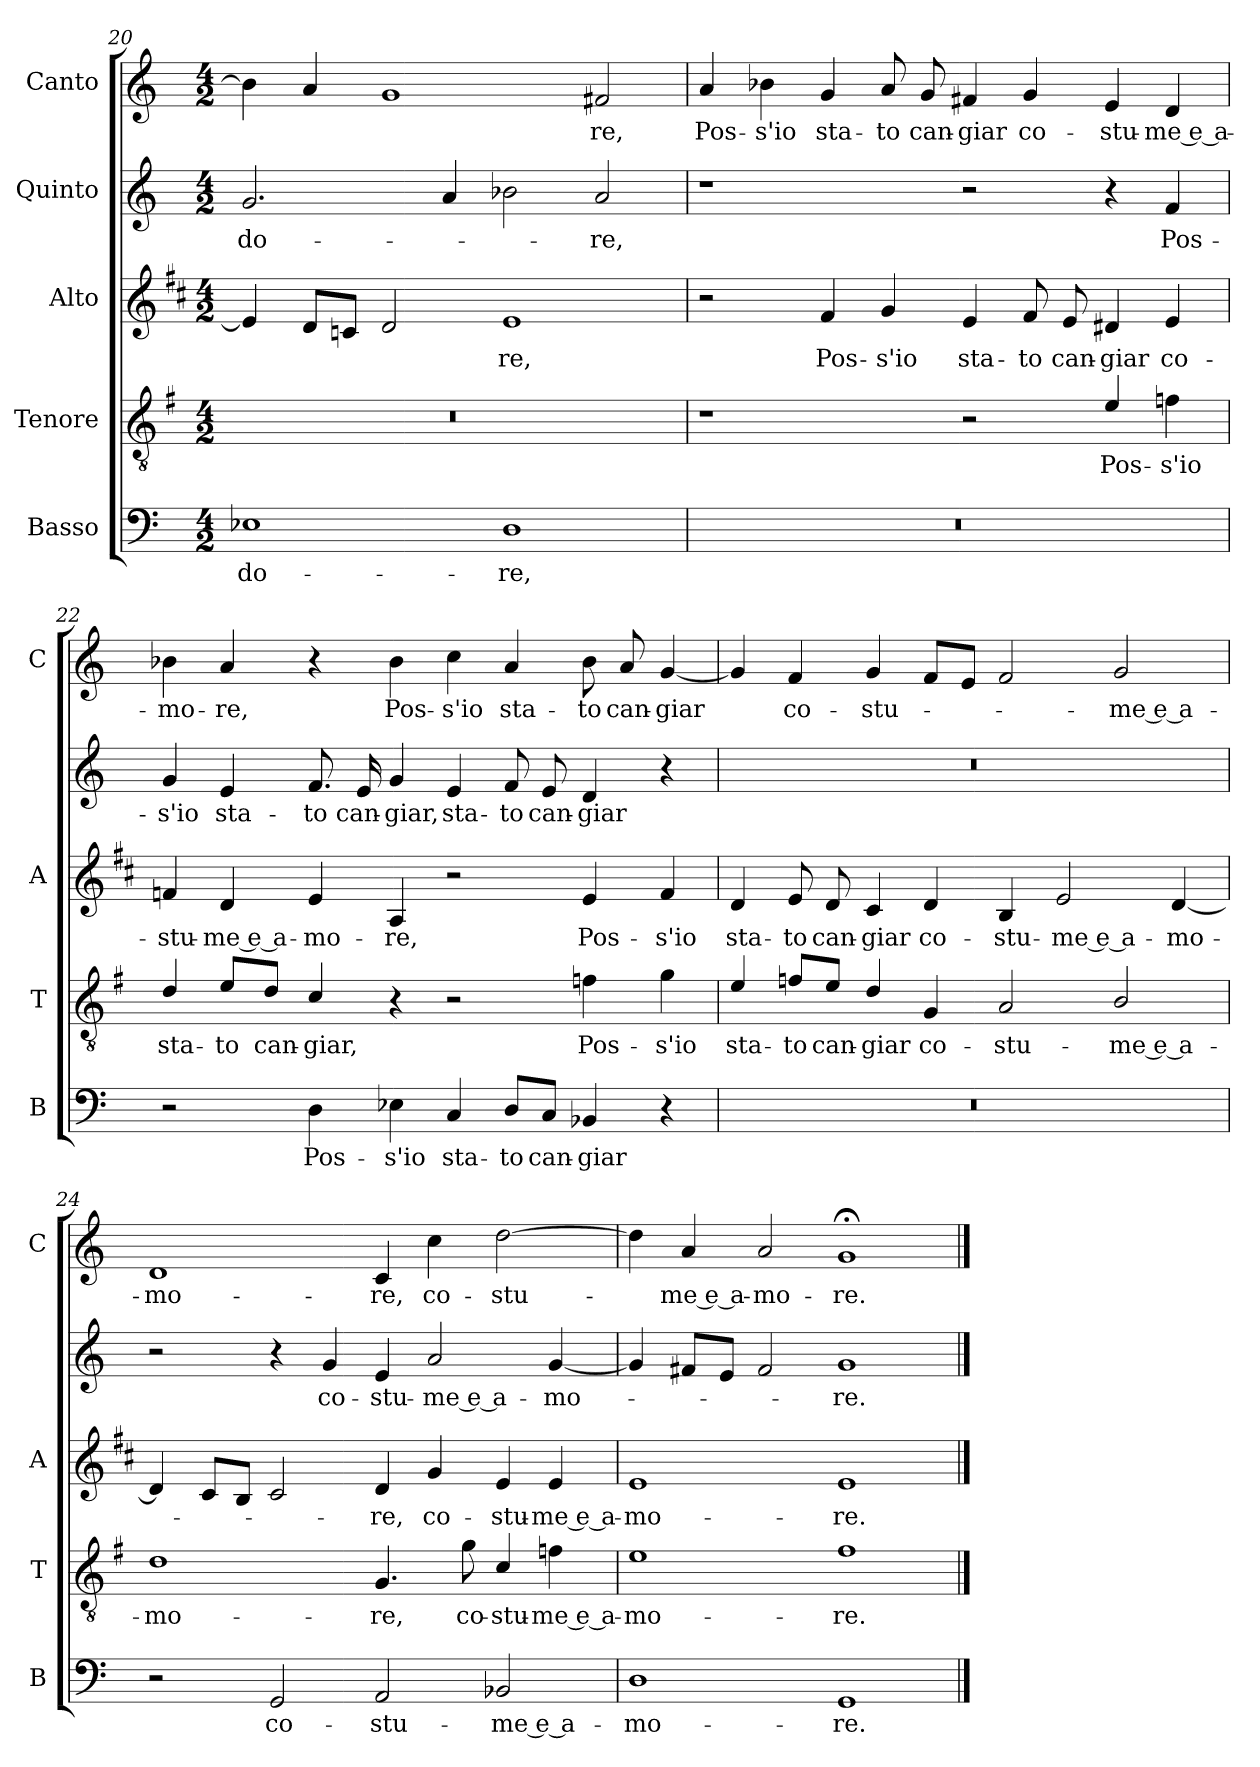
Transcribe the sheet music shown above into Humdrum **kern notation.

**kern	**text	**kern	**text	**kern	**text	**kern	**text	**kern	**text
*part5	*part5	*part4	*part4	*part3	*part3	*part2	*part2	*part1	*part1
*staff5	*staff5	*staff4	*staff4	*staff3	*staff3	*staff2	*staff2	*staff1	*staff1
*I"Basso	*	*I"Tenore	*	*I"Alto	*	*I"Quinto	*	*I"Canto	*
*I'B	*	*I'T	*	*I'A	*	*	*	*I'C	*
*clefF4	*	*clefGv2	*	*clefG2	*	*clefG2	*	*clefG2	*
*	*	*ITrd4c7	*	*ITrd1c2	*	*	*	*	*
*k[]	*	*k[]	*	*k[]	*	*k[]	*	*k[]	*
*C:	*	*C:	*	*C:	*	*C:	*	*C:	*
*M4/2	*	*M4/2	*	*M4/2	*	*M4/2	*	*M4/2	*
=20	=20	=20	=20	=20	=20	=20	=20	=20	=20
!	!LO:LY:b	!	!	!	!	!	!LO:LY:b	!	!
1E-X	-do-	0r	.	4d/]	.	2.g/	-do-	4b-\]	.
.	.	.	.	8c/L	.	.	.	4a/	.
.	.	.	.	8B-X/J	.	.	.	.	.
.	.	.	.	2c/	.	.	.	1g	.
.	.	.	.	.	.	4a/	.	.	.
!	!LO:LY:b	!	!	!	!LO:LY:b	!	!	!	!
1D	-re,	.	.	1d	-re,	2b-X\	.	.	.
!	!	!	!	!	!	!	!LO:LY:b	!	!LO:LY:b
.	.	.	.	.	.	2a/	-re,	2f#X/	-re,
!!LO:LB:g=z
=21	=21	=21	=21	=21	=21	=21	=21	=21	=21
!	!	!	!	!	!	!	!	!	!LO:LY:b
0r	.	1r	.	2r	.	1r	.	4a/	Pos-
!	!	!	!	!	!	!	!	!	!LO:LY:b
.	.	.	.	.	.	.	.	4b-X\	-s'io
!	!	!	!	!	!LO:LY:b	!	!	!	!LO:LY:b
.	.	.	.	4e/	Pos-	.	.	4g/	sta-
!	!	!	!	!	!LO:LY:b	!	!	!	!LO:LY:b
.	.	.	.	4f/	-s'io	.	.	8a/	-to
!	!	!	!	!	!	!	!	!	!LO:LY:b
.	.	.	.	.	.	.	.	8g/	can-
!	!	!	!	!	!LO:LY:b	!	!	!	!LO:LY:b
.	.	2r	.	4d/	sta-	2r	.	4f#X/	-giar
!	!	!	!	!	!LO:LY:b	!	!	!	!LO:LY:b
.	.	.	.	8e/	-to	.	.	4g/	co-
!	!	!	!	!	!LO:LY:b	!	!	!	!
.	.	.	.	8d/	can-	.	.	.	.
!	!	!	!LO:LY:b	!	!LO:LY:b	!	!	!	!LO:LY:b
.	.	4A/	Pos-	4c#X/	-giar	4r	.	4e/	-stu-
!	!	!	!LO:LY:b	!	!LO:LY:b	!	!LO:LY:b	!	!LO:LY:b
.	.	4B-X\	-s'io	4d/	co-	4f/	Pos-	4d/	-me e a-
=22	=22	=22	=22	=22	=22	=22	=22	=22	=22
!	!	!	!LO:LY:b	!	!LO:LY:b	!	!LO:LY:b	!	!LO:LY:b
2r	.	4G/	sta-	4e-X/	-stu-	4g/	-s'io	4b-X\	-mo-
!	!	!	!LO:LY:b	!	!LO:LY:b	!	!LO:LY:b	!	!LO:LY:b
.	.	8A/L	-to	4c/	-me e a-	4e/	sta-	4a/	-re,
!	!	!	!LO:LY:b	!	!	!	!	!	!
.	.	8G/J	can-	.	.	.	.	.	.
!	!LO:LY:b	!	!LO:LY:b	!	!LO:LY:b	!	!LO:LY:b	!	!
4D\	Pos-	4F/	-giar,	4d/	-mo-	8.f/	-to	4r	.
!	!	!	!	!	!	!	!LO:LY:b	!	!
.	.	.	.	.	.	16e/	can-	.	.
!	!LO:LY:b	!	!	!	!LO:LY:b	!	!LO:LY:b	!	!LO:LY:b
4E-X\	-s'io	4r	.	4G/	-re,	4g/	-giar,	4b-\	Pos-
!	!LO:LY:b	!	!	!	!	!	!LO:LY:b	!	!LO:LY:b
4C/	sta-	2r	.	2r	.	4e/	sta-	4cc\	-s'io
!	!LO:LY:b	!	!	!	!	!	!LO:LY:b	!	!LO:LY:b
8D/L	-to	.	.	.	.	8f/	-to	4a/	sta-
!	!LO:LY:b	!	!	!	!	!	!LO:LY:b	!	!
8C/J	can-	.	.	.	.	8e/	can-	.	.
!	!LO:LY:b	!	!LO:LY:b	!	!LO:LY:b	!	!LO:LY:b	!	!LO:LY:b
4BB-X/	-giar	4B-X\	Pos-	4d/	Pos-	4d/	-giar	8b-\	-to
!	!	!	!	!	!	!	!	!	!LO:LY:b
.	.	.	.	.	.	.	.	8a/	can-
!	!	!	!LO:LY:b	!	!LO:LY:b	!	!	!	!LO:LY:b
4r	.	4c\	-s'io	4e-/	-s'io	4r	.	[4g/	-giar
!!LO:LB:g=z
=23	=23	=23	=23	=23	=23	=23	=23	=23	=23
!	!	!	!LO:LY:b	!	!LO:LY:b	!	!	!	!
0r	.	4A/	sta-	4c/	sta-	0r	.	4g/]	.
!	!	!	!LO:LY:b	!	!LO:LY:b	!	!	!	!LO:LY:b
.	.	8B-X/L	-to	8d/	-to	.	.	4f/	co-
!	!	!	!LO:LY:b	!	!LO:LY:b	!	!	!	!
.	.	8A/J	can-	8c/	can-	.	.	.	.
!	!	!	!LO:LY:b	!	!LO:LY:b	!	!	!	!LO:LY:b
.	.	4G/	-giar	4B/	-giar	.	.	4g/	-stu-
!	!	!	!LO:LY:b	!	!LO:LY:b	!	!	!	!
.	.	4C/	co-	4c/	co-	.	.	8f/L	.
.	.	.	.	.	.	.	.	8e/J	.
!	!	!	!LO:LY:b	!	!LO:LY:b	!	!	!	!
.	.	2D/	-stu-	4A/	-stu-	.	.	2f/	.
!	!	!	!	!	!LO:LY:b	!	!	!	!
.	.	.	.	2d/	-me e a-	.	.	.	.
!	!	!	!LO:LY:b	!	!	!	!	!	!LO:LY:b
.	.	2E/	-me e a-	.	.	.	.	2g/	-me e a-
!	!	!	!	!	!LO:LY:b	!	!	!	!
.	.	.	.	[4c/	-mo-	.	.	.	.
=24	=24	=24	=24	=24	=24	=24	=24	=24	=24
!	!	!	!LO:LY:b	!	!	!	!	!	!LO:LY:b
2r	.	1G	-mo-	4c/]	.	2r	.	1d	-mo-
.	.	.	.	8B/L	.	.	.	.	.
.	.	.	.	8A/J	.	.	.	.	.
!	!LO:LY:b	!	!	!	!	!	!	!	!
2GG/	co-	.	.	2B/	.	4r	.	.	.
!	!	!	!	!	!	!	!LO:LY:b	!	!
.	.	.	.	.	.	4g/	co-	.	.
!	!LO:LY:b	!	!LO:LY:b	!	!LO:LY:b	!	!LO:LY:b	!	!LO:LY:b
2AA/	-stu-	4.C/	-re,	4c/	-re,	4e/	-stu-	4c/	-re,
!	!	!	!	!	!LO:LY:b	!	!LO:LY:b	!	!LO:LY:b
.	.	.	.	4f/	co-	2a/	-me e a-	4cc\	co-
!	!	!	!LO:LY:b	!	!	!	!	!	!
.	.	8c\	co-	.	.	.	.	.	.
!	!LO:LY:b	!	!LO:LY:b	!	!LO:LY:b	!	!	!	!LO:LY:b
2BB-X/	-me e a-	4F/	-stu-	4d/	-stu-	.	.	[2dd\	-stu-
!	!	!	!LO:LY:b	!	!LO:LY:b	!	!LO:LY:b	!	!
.	.	4B-X\	-me e a-	4d/	-me e a-	[4g/	-mo-	.	.
=25	=25	=25	=25	=25	=25	=25	=25	=25	=25
!	!LO:LY:b	!	!LO:LY:b	!	!LO:LY:b	!	!	!	!
1D	-mo-	1A	-mo-	1d	-mo-	4g/]	.	4dd\]	.
!	!	!	!	!	!	!	!	!	!LO:LY:b
.	.	.	.	.	.	8f#X/L	.	4a/	-me e a-
.	.	.	.	.	.	8e/J	.	.	.
!	!	!	!	!	!	!	!	!	!LO:LY:b
.	.	.	.	.	.	2f#/	.	2a/	-mo-
!	!LO:LY:b	!	!LO:LY:b	!	!LO:LY:b	!	!LO:LY:b	!	!LO:LY:b
1GG	-re.	1B	-re.	1d	-re.	1g	-re.	1g;<	-re.
==	==	==	==	==	==	==	==	==	==
*-	*-	*-	*-	*-	*-	*-	*-	*-	*-
